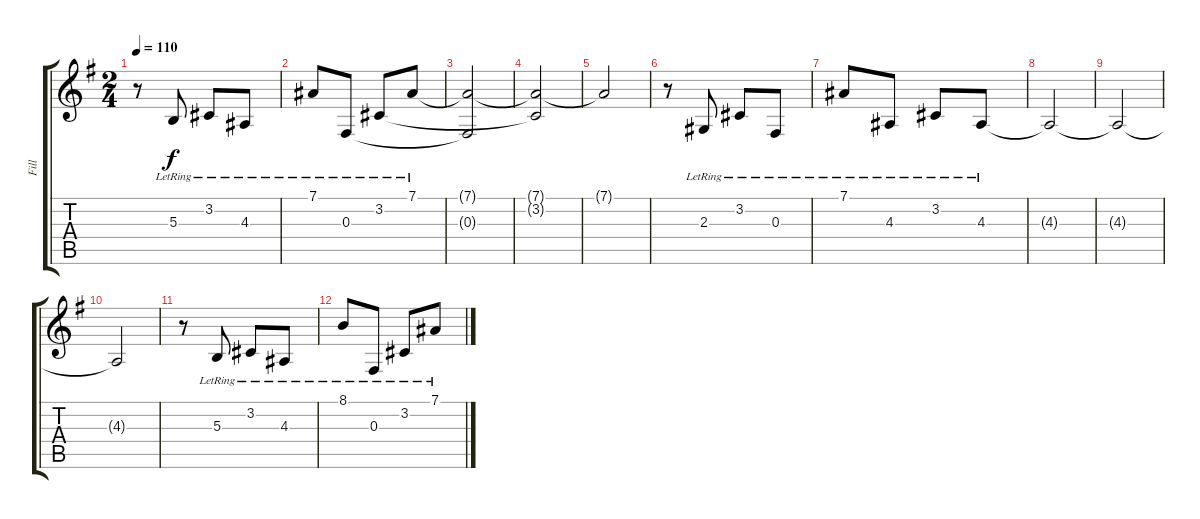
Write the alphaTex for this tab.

\track ("Fill" "Fill") {instrument acousticgrandpiano}
\staff {score tabs}
\tuning (Eb4 Bb3 Gb3 Db3 Ab2 Eb2) {hide}
\ts (2 4)
\tempo 110
\clef g2
\ks g
r.8{dy f} 5.3{lr}.8 3.2{lr}.8 4.3{lr}.8 |
7.1{lr}.8 0.3{lr}.8 3.2{lr}.8 7.1{lr}.8 |
(7.1{t} 0.3{t}).2 |
(7.1{t} 3.2{t}).2 |
7.1{t}.2 |
r.8 2.3{lr}.8 3.2{lr}.8 0.3{lr}.8 |
7.1{lr}.8 4.3{lr}.8 3.2{lr}.8 4.3{lr}.8 |
4.3{t}.2 |
4.3{t}.2 |
4.3{t}.2 |
r.8 5.3{lr}.8 3.2{lr}.8 4.3{lr}.8 |
8.1{lr}.8 0.3{lr}.8 3.2{lr}.8 7.1{lr}.8
